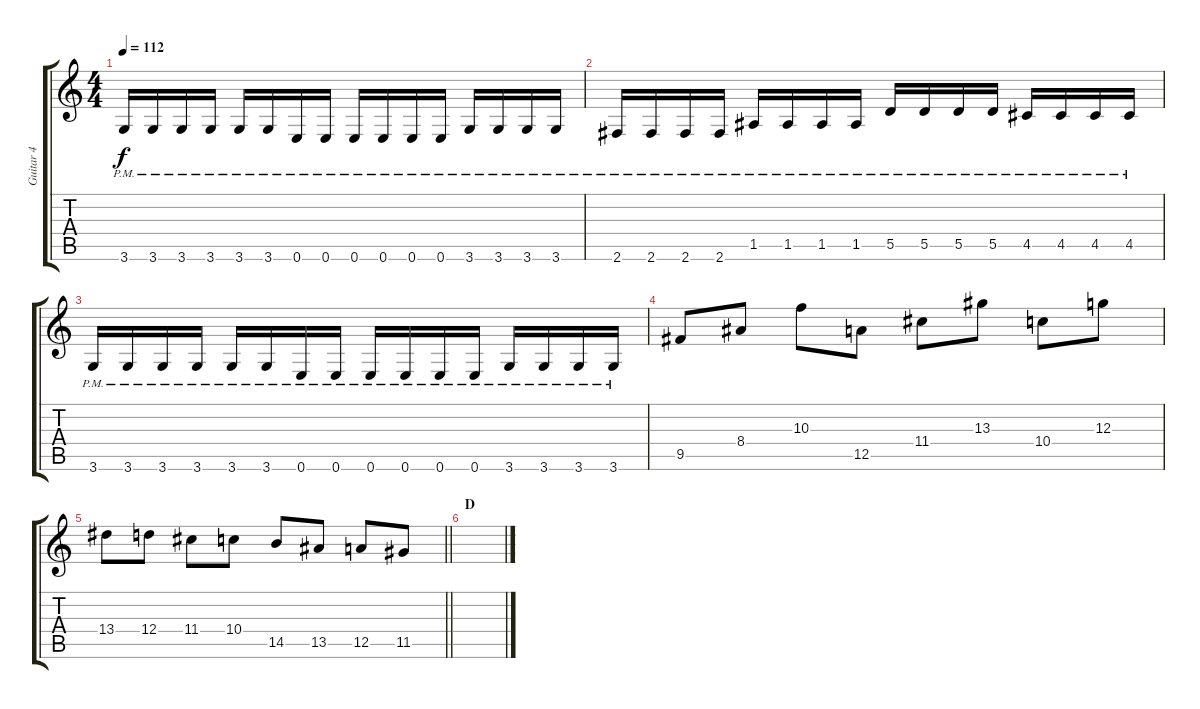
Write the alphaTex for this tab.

\track ("Guitar 4" "Guitar 4") {instrument distortionguitar}
\staff {score tabs}
\tuning (E4 B3 G3 D3 A2 E2) {hide}
\ts (4 4)
\tempo 112
\clef g2
\ks c
3.6{pm}.16{dy f} 3.6{pm}.16 3.6{pm}.16 3.6{pm}.16 3.6{pm}.16 3.6{pm}.16 0.6{pm}.16 0.6{pm}.16 0.6{pm}.16 0.6{pm}.16 0.6{pm}.16 0.6{pm}.16 3.6{pm}.16 3.6{pm}.16 3.6{pm}.16 3.6{pm}.16 |
2.6{pm}.16 2.6{pm}.16 2.6{pm}.16 2.6{pm}.16 1.5{pm}.16 1.5{pm}.16 1.5{pm}.16 1.5{pm}.16 5.5{pm}.16 5.5{pm}.16 5.5{pm}.16 5.5{pm}.16 4.5{pm}.16 4.5{pm}.16 4.5{pm}.16 4.5{pm}.16 |
3.6{pm}.16 3.6{pm}.16 3.6{pm}.16 3.6{pm}.16 3.6{pm}.16 3.6{pm}.16 0.6{pm}.16 0.6{pm}.16 0.6{pm}.16 0.6{pm}.16 0.6{pm}.16 0.6{pm}.16 3.6{pm}.16 3.6{pm}.16 3.6{pm}.16 3.6{pm}.16 |
9.5.8 8.4.8 10.3.8 12.5.8 11.4.8 13.3.8 10.4.8 12.3.8 |
\barLineRight lightlight
13.4.8 12.4.8 11.4.8 10.4.8 14.5.8 13.5.8 12.5.8 11.5.8 |
\section ("" "D")
